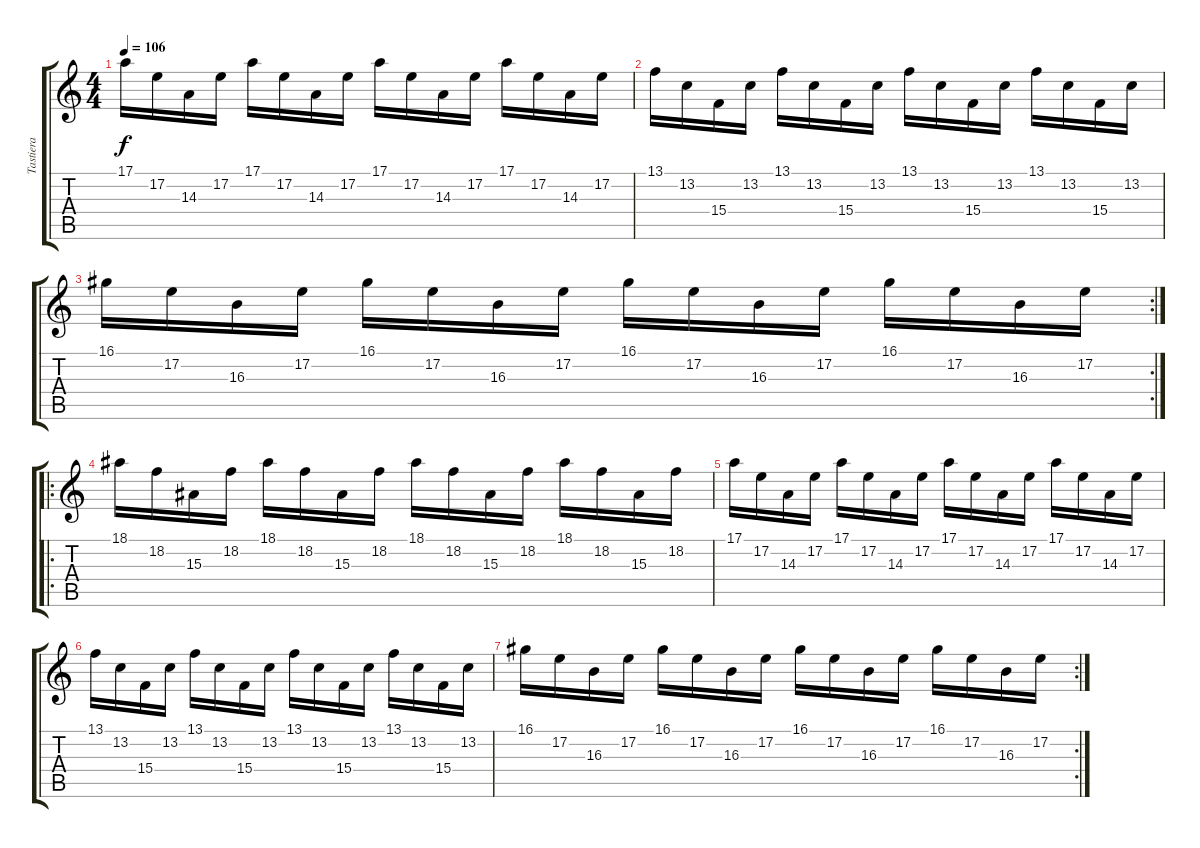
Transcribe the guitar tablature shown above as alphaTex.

\track ("Tastiera" "Tastiera") {instrument brightacousticpiano}
\staff {score tabs}
\tuning (E4 B3 G3 D3 A2 E2) {hide}
\ts (4 4)
\tempo 106
\clef g2
\ks c
17.1.16{dy f} 17.2.16 14.3.16 17.2.16 17.1.16 17.2.16 14.3.16 17.2.16 17.1.16 17.2.16 14.3.16 17.2.16 17.1.16 17.2.16 14.3.16 17.2.16 |
13.1.16 13.2.16 15.4.16 13.2.16 13.1.16 13.2.16 15.4.16 13.2.16 13.1.16 13.2.16 15.4.16 13.2.16 13.1.16 13.2.16 15.4.16 13.2.16 |
\rc 2
16.1.16 17.2.16 16.3.16 17.2.16 16.1.16 17.2.16 16.3.16 17.2.16 16.1.16 17.2.16 16.3.16 17.2.16 16.1.16 17.2.16 16.3.16 17.2.16 |
\ro
18.1.16{volume 9 instrument lead2sawtooth} 18.2.16 15.3.16 18.2.16 18.1.16 18.2.16 15.3.16 18.2.16 18.1.16 18.2.16 15.3.16 18.2.16 18.1.16 18.2.16 15.3.16 18.2.16 |
17.1.16 17.2.16 14.3.16 17.2.16 17.1.16 17.2.16 14.3.16 17.2.16 17.1.16 17.2.16 14.3.16 17.2.16 17.1.16 17.2.16 14.3.16 17.2.16 |
13.1.16 13.2.16 15.4.16 13.2.16 13.1.16 13.2.16 15.4.16 13.2.16 13.1.16 13.2.16 15.4.16 13.2.16 13.1.16 13.2.16 15.4.16 13.2.16 |
\rc 2
16.1.16 17.2.16 16.3.16 17.2.16 16.1.16 17.2.16 16.3.16 17.2.16 16.1.16 17.2.16 16.3.16 17.2.16 16.1.16 17.2.16 16.3.16 17.2.16
